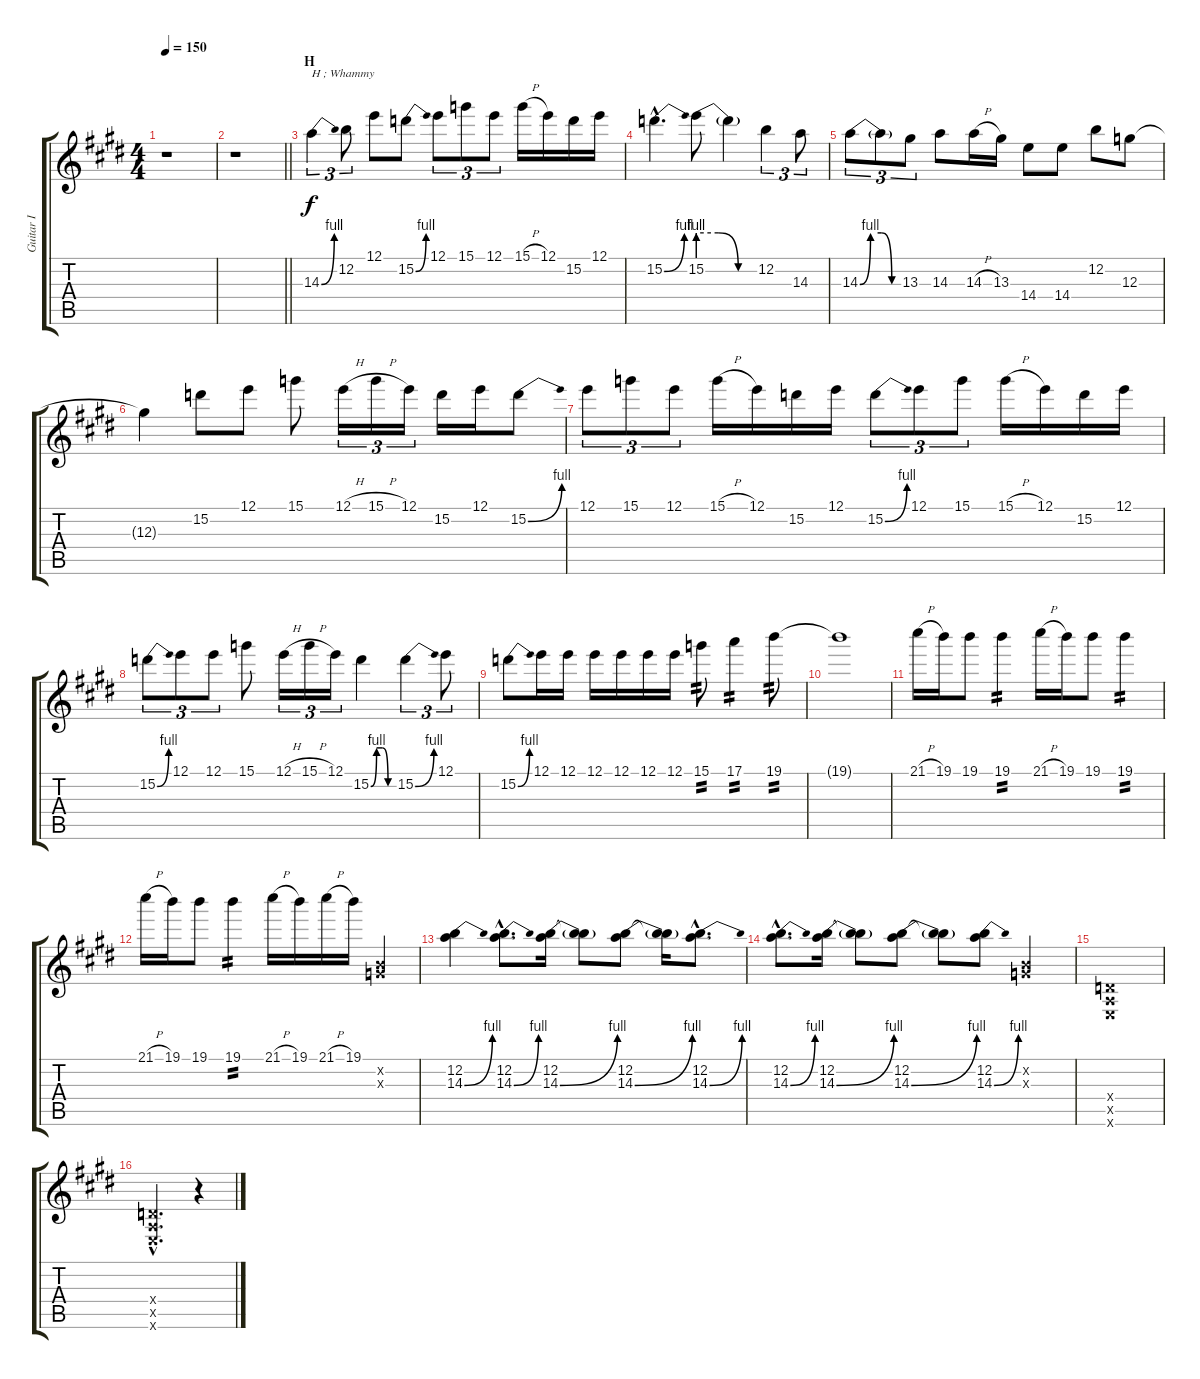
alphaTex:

\track ("Guitar I " "Guitar I ") {instrument overdrivenguitar}
\staff {score tabs}
\tuning (E4 B3 G3 D3 A2 E2) {hide}
\ts (4 4)
\tempo 150
\clef g2
\ks e
r.1{dy f} |
\barLineRight lightlight
r.1 |
\section ("" "H")
14.3{be (bend 0 0 60 4)}.4{tu (3 2) txt "H ; Whammy"} 12.2.8{tu (3 2)} 12.1.8 15.2{be (bend 0 0 60 4)}.8 12.1.8{tu (3 2)} 15.1.8{tu (3 2)} 12.1.8{tu (3 2)} 15.1{h}.16 12.1.16 15.2.16 12.1.16 |
15.2{be (bend 0 0 60 4) hac}.4{d} 15.2{be (custom 0 4 20 4 40 0 60 0)}.8 15.2{t}.4 12.2.4{tu (3 2)} 14.3.8{tu (3 2)} |
14.3{be (custom 0 0 15 4 30 4 45 0 60 0)}.8{tu (3 2)} 14.3{t}.8{tu (3 2)} 13.3.8{tu (3 2)} 14.3.8 14.3{h}.16 13.3.16 14.4.8 14.4.8 12.2.8 12.3.8 |
12.3{t}.4 15.2.8 12.1.8 15.1.8 12.1{h}.16{tu (3 2)} 15.1{h}.16{tu (3 2)} 12.1.16{tu (3 2)} 15.2.16 12.1.16 15.2{be (bend 0 0 60 4)}.8 |
12.1.8{tu (3 2)} 15.1.8{tu (3 2)} 12.1.8{tu (3 2)} 15.1{h}.16 12.1.16 15.2.16 12.1.16 15.2{be (bend 0 0 60 4)}.8{tu (3 2)} 12.1.8{tu (3 2)} 15.1.8{tu (3 2)} 15.1{h}.16 12.1.16 15.2.16 12.1.16 |
15.2{be (bend 0 0 60 4)}.8{tu (3 2)} 12.1.8{tu (3 2)} 12.1.8{tu (3 2)} 15.1.8 12.1{h}.16{tu (3 2)} 15.1{h}.16{tu (3 2)} 12.1.16{tu (3 2)} 15.2{be (custom 0 0 15 4 30 4 45 0 60 0)}.4 15.2{be (bend 0 0 60 4)}.4{tu (3 2)} 12.1.8{tu (3 2)} |
15.2{be (bend 0 0 60 4)}.8 12.1.16 12.1.16 12.1.16 12.1.16 12.1.16 12.1.16 15.1.8{tp 2} 17.1.4{tp 2} 19.1.8{tp 2} |
19.1{t}.1 |
21.1{h}.16 19.1.16 19.1.8 19.1.4{tp 2} 21.1{h}.16 19.1.16 19.1.8 19.1.4{tp 2} |
21.1{h}.16 19.1.16 19.1.8 19.1.4{tp 2} 21.1{h}.16 19.1.16 21.1{h}.16 19.1.16 (0.2{x} 0.3{x}).4 |
(12.2 14.3{be (bend 0 0 60 4)}).4 (12.2{hac} 14.3{be (bend 0 0 60 4) hac}).8{d} (12.2 14.3{be (bend 0 0 60 4)}).16 (12.2{t} 14.3{t}).8 (12.2 14.3{be (bend 0 0 60 4)}).8 (12.2{t} 14.3{t}).16 (12.2{hac} 14.3{be (bend 0 0 60 4) hac}).8{d} |
(12.2{hac} 14.3{be (bend 0 0 60 4) hac}).8{d} (12.2 14.3{be (bend 0 0 60 4)}).16 (12.2{t} 14.3{t}).8 (12.2 14.3{be (bend 0 0 60 4)}).8 (12.2{t} 14.3{t}).8 (12.2 14.3{be (bend 0 0 60 4)}).8 (0.2{x} 0.3{x}).4 |
(0.4{x} 0.5{x} 0.6{x}).1 |
(0.4{hac x} 0.5{hac x} 0.6{hac x}).2{d} r.4
